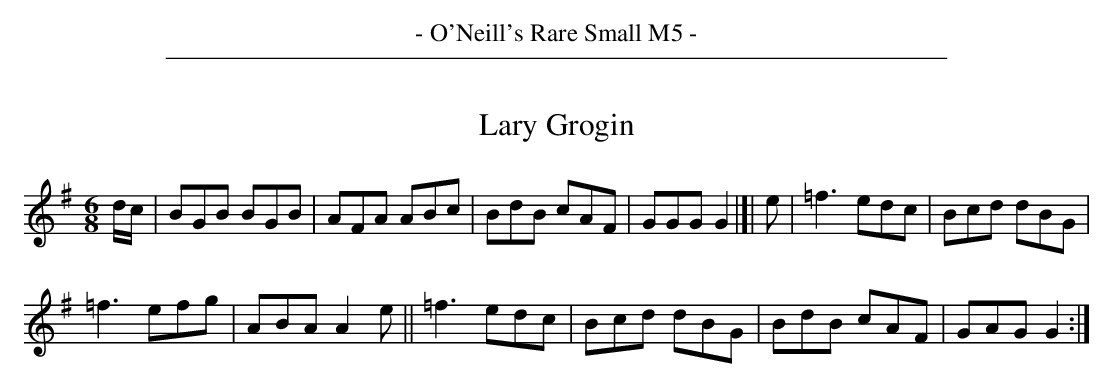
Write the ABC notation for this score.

X:1
T: Lary Grogin
M: 6/8
L: 1/8
K: G
d/c/ |\
BGB BGB | AFA ABc | BdB cAF | GGG G2 |[| e | =f3 edc | Bcd dBG |
=f3 efg | ABA A2e || =f3 edc | Bcd dBG | BdB cAF | GAG G2 :|
